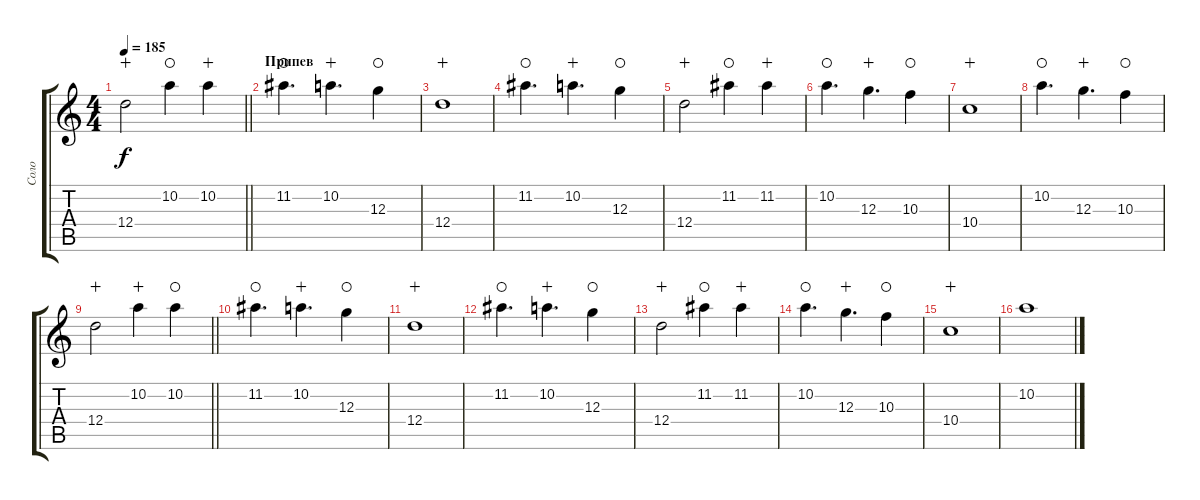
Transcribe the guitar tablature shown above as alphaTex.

\track ("Соло" "Соло") {instrument electricguitarclean}
\staff {score tabs}
\tuning (E4 B3 G3 D3 A2 E2) {hide}
\ts (4 4)
\tempo 185
\clef g2
\barLineRight lightlight
\ks c
12.4.2{dy f wahc} 10.2.4{waho} 10.2.4{wahc} |
\section ("" "Припев")
11.2.4{d waho} 10.2.4{d wahc} 12.3.4{waho} |
12.4.1{wahc} |
11.2.4{d waho} 10.2.4{d wahc} 12.3.4{waho} |
12.4.2{wahc} 11.2.4{waho} 11.2.4{wahc} |
10.2.4{d waho} 12.3.4{d wahc} 10.3.4{waho} |
10.4.1{wahc} |
10.2.4{d waho} 12.3.4{d wahc} 10.3.4{waho} |
\barLineRight lightlight
12.4.2{wahc} 10.2.4{wahc} 10.2.4{waho} |
\section ("" " ")
11.2.4{d waho} 10.2.4{d wahc} 12.3.4{waho} |
12.4.1{wahc} |
11.2.4{d waho} 10.2.4{d wahc} 12.3.4{waho} |
12.4.2{wahc} 11.2.4{waho} 11.2.4{wahc} |
10.2.4{d waho} 12.3.4{d wahc} 10.3.4{waho} |
10.4.1{wahc} |
10.2.1
